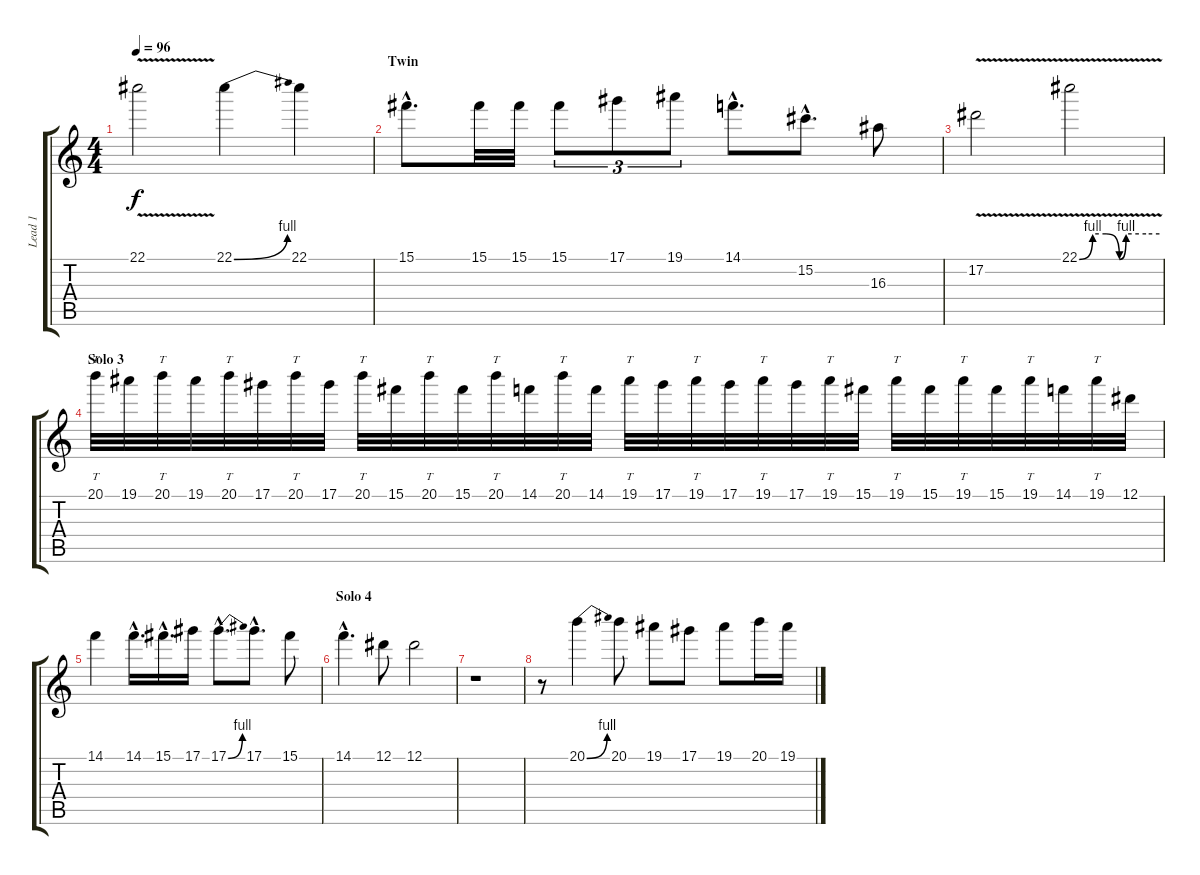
\track ("Lead 1" "Lead 1") {instrument overdrivenguitar}
\staff {score tabs}
\tuning (Eb4 Bb3 Gb3 Db3 Ab2 Eb2) {hide}
\ts (4 4)
\tempo 96
\clef g2
\ks c
22.1{v}.2{dy f} 22.1{be (bend 0 0 60 4)}.4 22.1.4 |
\section ("" "Twin")
15.1{hac}.8{d} 15.1.32 15.1.32 15.1.8{tu (3 2)} 17.1.8{tu (3 2)} 19.1.8{tu (3 2)} 14.1{hac}.8{d} 15.2{hac}.8{d} 16.3.8 |
17.2{v}.2 22.1{be (custom 0 0 10 4 20 4 30 0 35 4 50 4 60 4) v}.2 |
\section ("" "Solo 3")
20.1.32{tt} 19.1.32 20.1.32{tt} 19.1.32 20.1.32{tt} 17.1.32 20.1.32{tt} 17.1.32 20.1.32{tt} 15.1.32 20.1.32{tt} 15.1.32 20.1.32{tt} 14.1.32 20.1.32{tt} 14.1.32 19.1.32{tt} 17.1.32 19.1.32{tt} 17.1.32 19.1.32{tt} 17.1.32 19.1.32{tt} 15.1.32 19.1.32{tt} 15.1.32 19.1.32{tt} 15.1.32 19.1.32{tt} 14.1.32 19.1.32{tt} 12.1.32 |
14.1.4 14.1{hac}.16{d} 15.1{hac}.16{d} 17.1.16 17.1{be (bend 0 0 60 4) hac}.8{d} 17.1{hac}.8{d} 15.1.8 |
\section ("" "Solo 4")
14.1{hac}.4{d volume 0} 12.1.8 12.1.2 |
r.1 |
\section ("" "")
r.8{volume 16} 20.1{be (bend 0 0 60 4)}.4 20.1.8 19.1.8 17.1.8 19.1.8 20.1.16 19.1.16
